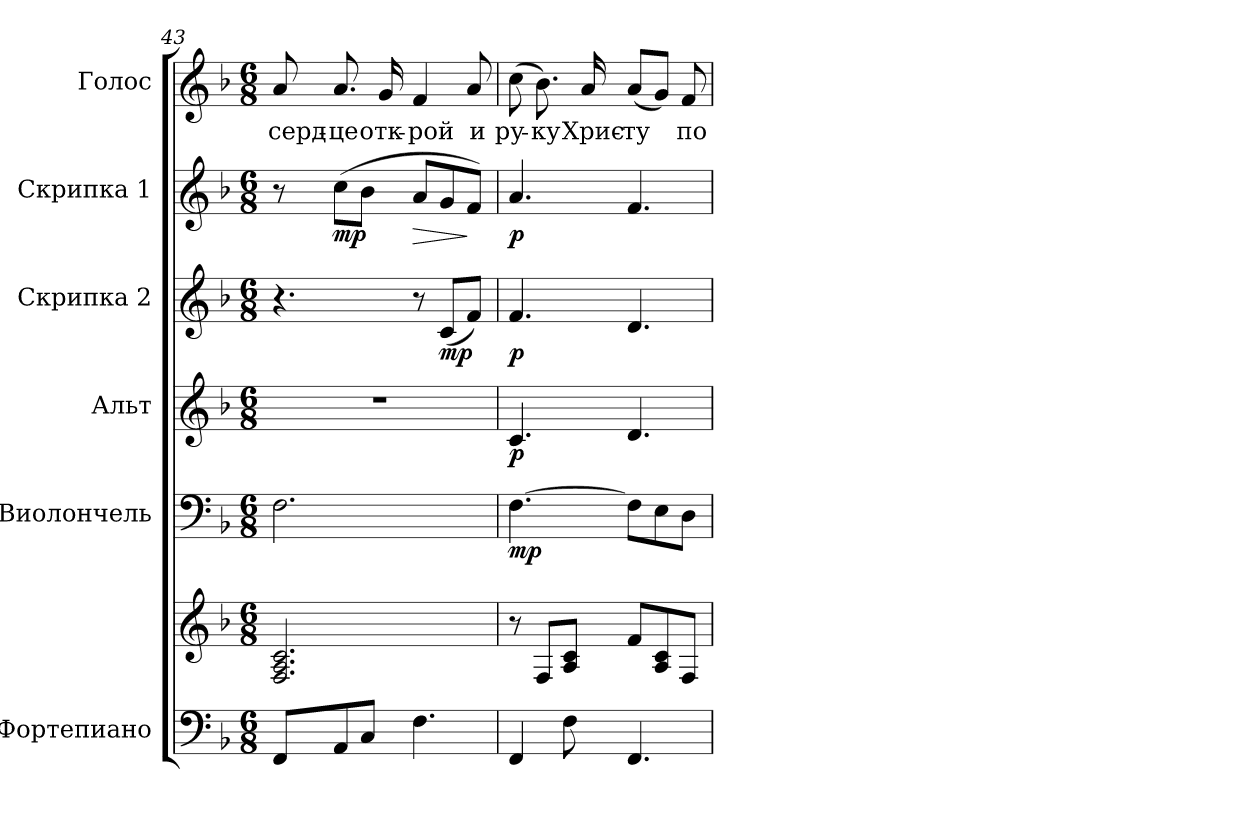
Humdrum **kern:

**kern	**kern	**kern	**dynam	**kern	**dynam	**kern	**dynam	**kern	**dynam	**kern	**text
*part6	*part6	*part5	*part5	*part4	*part4	*part3	*part3	*part2	*part2	*part1	*part1
*staff7	*staff6	*staff5	*staff5	*staff4	*staff4	*staff3	*staff3	*staff2	*staff2	*staff1	*staff1
*I"Фортепиано	*	*I"Виолончель	*	*I"Альт	*	*I"Скрипка 2	*	*I"Скрипка 1	*	*I"Голос	*
*clefF4	*clefG2	*clefF4	*	*clefG2	*	*clefG2	*	*clefG2	*	*clefG2	*
*k[b-]	*k[b-]	*k[b-]	*	*k[b-]	*	*k[b-]	*	*k[b-]	*	*k[b-]	*
*F:	*F:	*F:	*	*F:	*	*F:	*	*F:	*	*F:	*
*M6/8	*M6/8	*M6/8	*	*M6/8	*	*M6/8	*	*M6/8	*	*M6/8	*
=43	=43	=43	=43	=43	=43	=43	=43	=43	=43	=43	=43
!	!	!	!	!LO:N:vis=1	!	!	!	!	!	!	!
!	!	!	!	!	!	!	!	!	!	!	!LO:LY:b:color=#000000
8FFi/L	2.Fi/ 2.Ai 2.ci	2.Fi\	.	2.r	.	4.r	.	8r	.	8ai/	серд-
!	!	!	!	!	!	!	!	!	!	!	!LO:LY:b:color=#000000
8AAi/	.	.	.	.	.	.	.	(8cci\L	mp	8.ai/	-це
8Ci/J	.	.	.	.	.	.	.	8b-i\J	.	.	.
!	!	!	!	!	!	!	!	!	!	!	!LO:LY:b:color=#000000
.	.	.	.	.	.	.	.	.	.	16gi/	отк-
!	!	!	!	!	!	!	!	!	!LO:HP:b	!	!
!	!	!	!	!	!	!	!	!	!	!	!LO:LY:b:color=#000000
4.Fi\	.	.	.	.	.	8r	.	8ai/L	>	4fi/	-рой
.	.	.	.	.	.	(8ci/L	mp	8gi/	.	.	.
!	!	!	!	!	!	!	!	!	!	!	!LO:LY:b:color=#000000
.	.	.	.	.	.	8fi/J)	.	8fi/J)	]	8ai/	и
=44	=44	=44	=44	=44	=44	=44	=44	=44	=44	=44	=44
!	!	!	!	!	!	!	!	!	!	!	!LO:LY:b:color=#000000
4FFi/	8r	[>4.Fi\	mp	4.ci/	p	4.fi/	p	4.ai/	p	(8cci\	ру-
!	!	!	!	!	!	!	!	!	!	!	!LO:LY:b:color=#000000
.	8Fi/L	.	.	.	.	.	.	.	.	8.b-i\)	-ку
8Fi\	8Ai/ 8ciJ	.	.	.	.	.	.	.	.	.	.
!	!	!	!	!	!	!	!	!	!	!	!LO:LY:b:color=#000000
.	.	.	.	.	.	.	.	.	.	16ai/	Хрис-
!	!	!	!	!	!	!	!	!	!	!	!LO:LY:b:color=#000000
4.FFi/	8fi/L	8Fi\L]	.	4.di/	.	4.di/	.	4.fi/	.	(8ai/L	-ту
.	8Ai/ 8ci	8Ei\	.	.	.	.	.	.	.	8gi/J)	.
!	!	!	!	!	!	!	!	!	!	!	!LO:LY:b:color=#000000
.	8Fi/J	8Di\J	.	.	.	.	.	.	.	8fi/	по-
=	=	=	=	=	=	=	=	=	=	=	=
*-	*-	*-	*-	*-	*-	*-	*-	*-	*-	*-	*-
